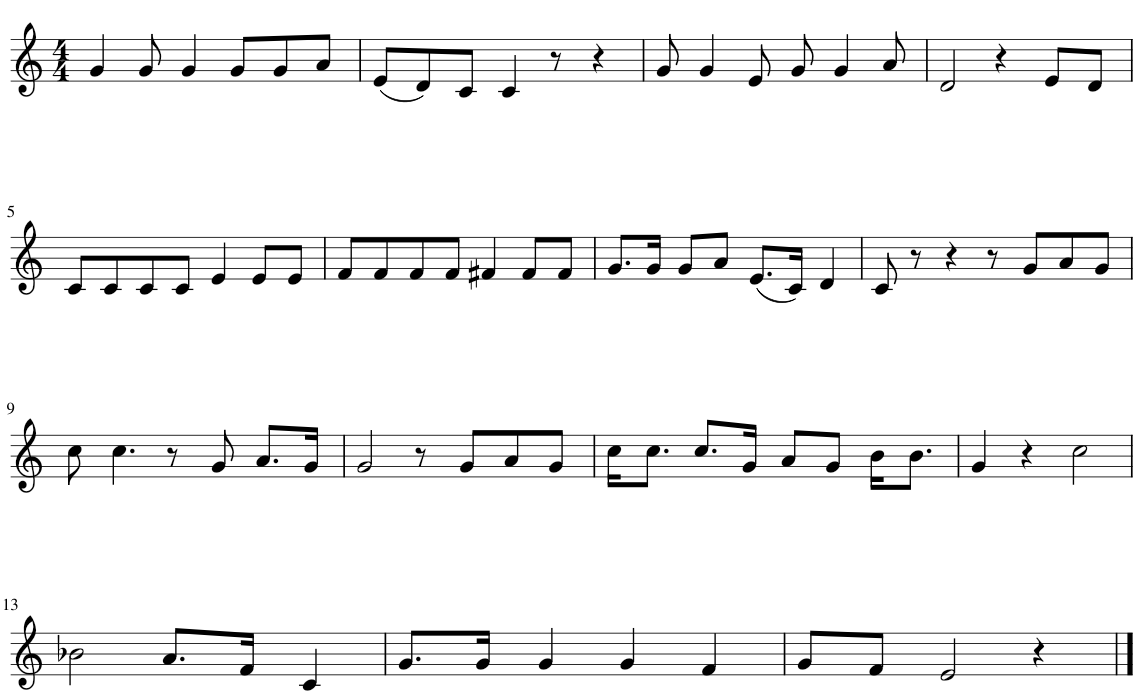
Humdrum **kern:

**kern
*part1
*staff1
*I"Voice
*clefG2
*k[]
*M4/4
=1
4g/
8g/
4g/
8g/L
8g/
8a/J
=2
(8e/L
8d/)
8c/J
4c/
8r
4r
=3
8g/
4g/
8e/
8g/
4g/
8a/
=4
2d/
4r
8e/L
8d/J
!!LO:LB:g=z
=5
8c/L
8c/
8c/
8c/J
4e/
8e/L
8e/J
=6
8f/L
8f/
8f/
8f/J
4f#X/
8f#/L
8f#/J
=7
8.g/L
16g/Jk
8g/L
8a/J
(8.e/L
16c/Jk)
4d/
=8
8c/
8r
4r
8r
8g/L
8a/
8g/J
!!LO:LB:g=z
=9
8cc\
4.cc\
8r
8g/
8.a/L
16g/Jk
=10
2g/
8r
8g/L
8a/
8g/J
=11
16cc\KL
8.cc\J
8.cc/L
16g/Jk
8a/L
8g/J
16b\KL
8.b\J
=12
4g/
4r
2cc\
!!LO:LB:g=z
=13
2b-X\
8.a/L
16f/Jk
4c/
=14
8.g/L
16g/Jk
4g/
4g/
4f/
=15
8g/L
8f/J
2e/
4r
==
*-
